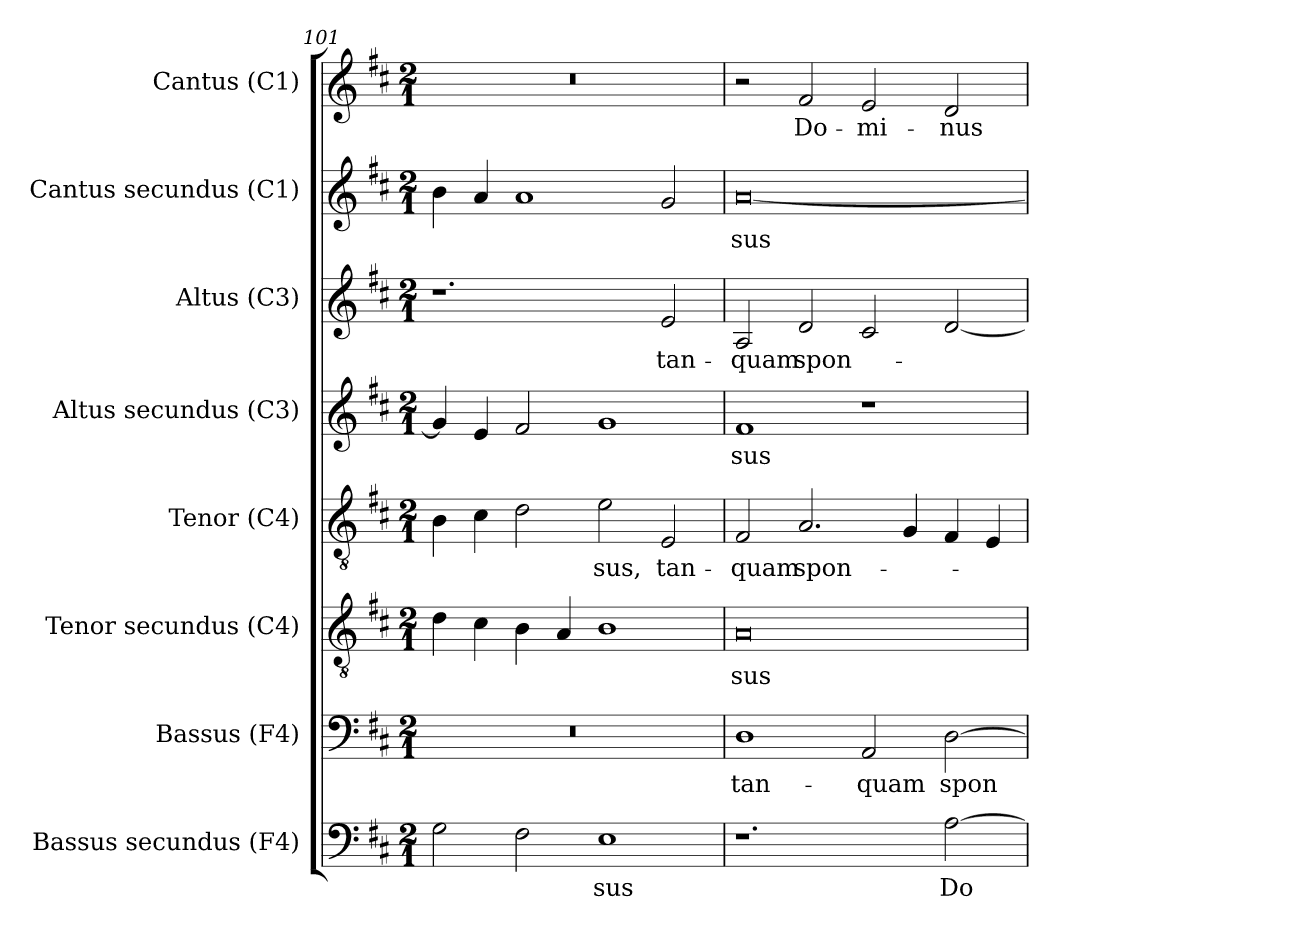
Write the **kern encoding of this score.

**kern	**text	**kern	**text	**kern	**text	**kern	**text	**kern	**text	**kern	**text	**kern	**text	**kern	**text
*part8	*part8	*part7	*part7	*part6	*part6	*part5	*part5	*part4	*part4	*part3	*part3	*part2	*part2	*part1	*part1
*staff8	*staff8	*staff7	*staff7	*staff6	*staff6	*staff5	*staff5	*staff4	*staff4	*staff3	*staff3	*staff2	*staff2	*staff1	*staff1
*I"Bassus secundus (F4)	*	*I"Bassus (F4)	*	*I"Tenor secundus (C4)	*	*I"Tenor (C4)	*	*I"Altus secundus (C3)	*	*I"Altus (C3)	*	*I"Cantus secundus (C1)	*	*I"Cantus (C1)	*
*I'B2	*	*I'B.	*	*I'T2	*	*I'T.	*	*I'A2	*	*I'A.	*	*I'C2	*	*I'C.	*
!!LO:LB:g=z
*clefF4	*	*clefF4	*	*clefGv2	*	*clefGv2	*	*clefG2	*	*clefG2	*	*clefG2	*	*clefG2	*
*	*	*	*	*	*	*ITrd7c12	*	*	*	*	*	*	*	*	*
*k[f#c#]	*	*k[f#c#]	*	*k[f#c#]	*	*k[f#c#]	*	*k[f#c#]	*	*k[f#c#]	*	*k[f#c#]	*	*k[f#c#]	*
*D:	*	*D:	*	*D:	*	*D:	*	*D:	*	*D:	*	*D:	*	*D:	*
*M2/1	*	*M2/1	*	*M2/1	*	*M2/1	*	*M2/1	*	*M2/1	*	*M2/1	*	*M2/1	*
=101	=101	=101	=101	=101	=101	=101	=101	=101	=101	=101	=101	=101	=101	=101	=101
!	!	!LO:N:vis=1	!	!	!	!	!	!	!	!	!	!	!	!LO:N:vis=1	!
2Gi\	.	0r	.	4di\	.	4BBi\	.	4gi/]	.	1.r	.	4bi\	.	0r	.
.	.	.	.	4c#i\	.	4C#i\	.	4ei/	.	.	.	4ai/	.	.	.
2F#i\	.	.	.	4Bi\	.	2Di\	.	2f#i/	.	.	.	1ai	.	.	.
.	.	.	.	4Ai/	.	.	.	.	.	.	.	.	.	.	.
!	!LO:LY:b:color=#000000	!	!	!	!	!	!	!	!	!	!	!	!	!	!
!	!	!	!	!	!	!	!LO:LY:b:color=#000000	!	!	!	!	!	!	!	!
1Ei	-sus	.	.	1Bi	.	2Ei\	-sus,	1gi	.	.	.	.	.	.	.
!	!	!	!	!	!	!	!LO:LY:b:color=#000000	!	!	!	!	!	!	!	!
!	!	!	!	!	!	!	!	!	!	!	!LO:LY:b:color=#000000	!	!	!	!
.	.	.	.	.	.	2EEi/	tan-	.	.	2ei/	tan-	2gi/	.	.	.
=102	=102	=102	=102	=102	=102	=102	=102	=102	=102	=102	=102	=102	=102	=102	=102
!	!	!	!LO:LY:b:color=#000000	!	!	!	!	!	!	!	!	!	!	!	!
!	!	!	!	!	!LO:LY:b:color=#000000	!	!	!	!	!	!	!	!	!	!
!	!	!	!	!	!	!	!LO:LY:b:color=#000000	!	!	!	!	!	!	!	!
!	!	!	!	!	!	!	!	!	!LO:LY:b:color=#000000	!	!	!	!	!	!
!	!	!	!	!	!	!	!	!	!	!	!LO:LY:b:color=#000000	!	!	!	!
!	!	!	!	!	!	!	!	!	!	!	!	!	!LO:LY:b:color=#000000	!	!
1.r	.	1Di	tan-	0Ai	-sus	2FF#i/	-quam	1f#i	-sus	2Ai/	-quam	[0ai	-sus	2r	.
!	!	!	!	!	!	!	!LO:LY:b:color=#000000	!	!	!	!	!	!	!	!
!	!	!	!	!	!	!	!	!	!	!	!LO:LY:b:color=#000000	!	!	!	!
!	!	!	!	!	!	!	!	!	!	!	!	!	!	!	!LO:LY:b:color=#000000
.	.	.	.	.	.	2.AAi/	spon-	.	.	2di/	spon-	.	.	2f#i/	Do-
!	!	!	!LO:LY:b:color=#000000	!	!	!	!	!	!	!	!	!	!	!	!
!	!	!	!	!	!	!	!	!	!	!	!	!	!	!	!LO:LY:b:color=#000000
.	.	2AAi/	-quam	.	.	.	.	1r	.	2c#i/	.	.	.	2ei/	-mi-
.	.	.	.	.	.	4GGi/	.	.	.	.	.	.	.	.	.
!	!LO:LY:b:color=#000000	!	!	!	!	!	!	!	!	!	!	!	!	!	!
!	!	!	!LO:LY:b:color=#000000	!	!	!	!	!	!	!	!	!	!	!	!
!	!	!	!	!	!	!	!	!	!	!	!	!	!	!	!LO:LY:b:color=#000000
[2Ai\	Do-	[2Di\	spon-	.	.	4FF#i/	.	.	.	[2di/	.	.	.	2di/	-nus
.	.	.	.	.	.	4EEi/	.	.	.	.	.	.	.	.	.
=	=	=	=	=	=	=	=	=	=	=	=	=	=	=	=
*-	*-	*-	*-	*-	*-	*-	*-	*-	*-	*-	*-	*-	*-	*-	*-
